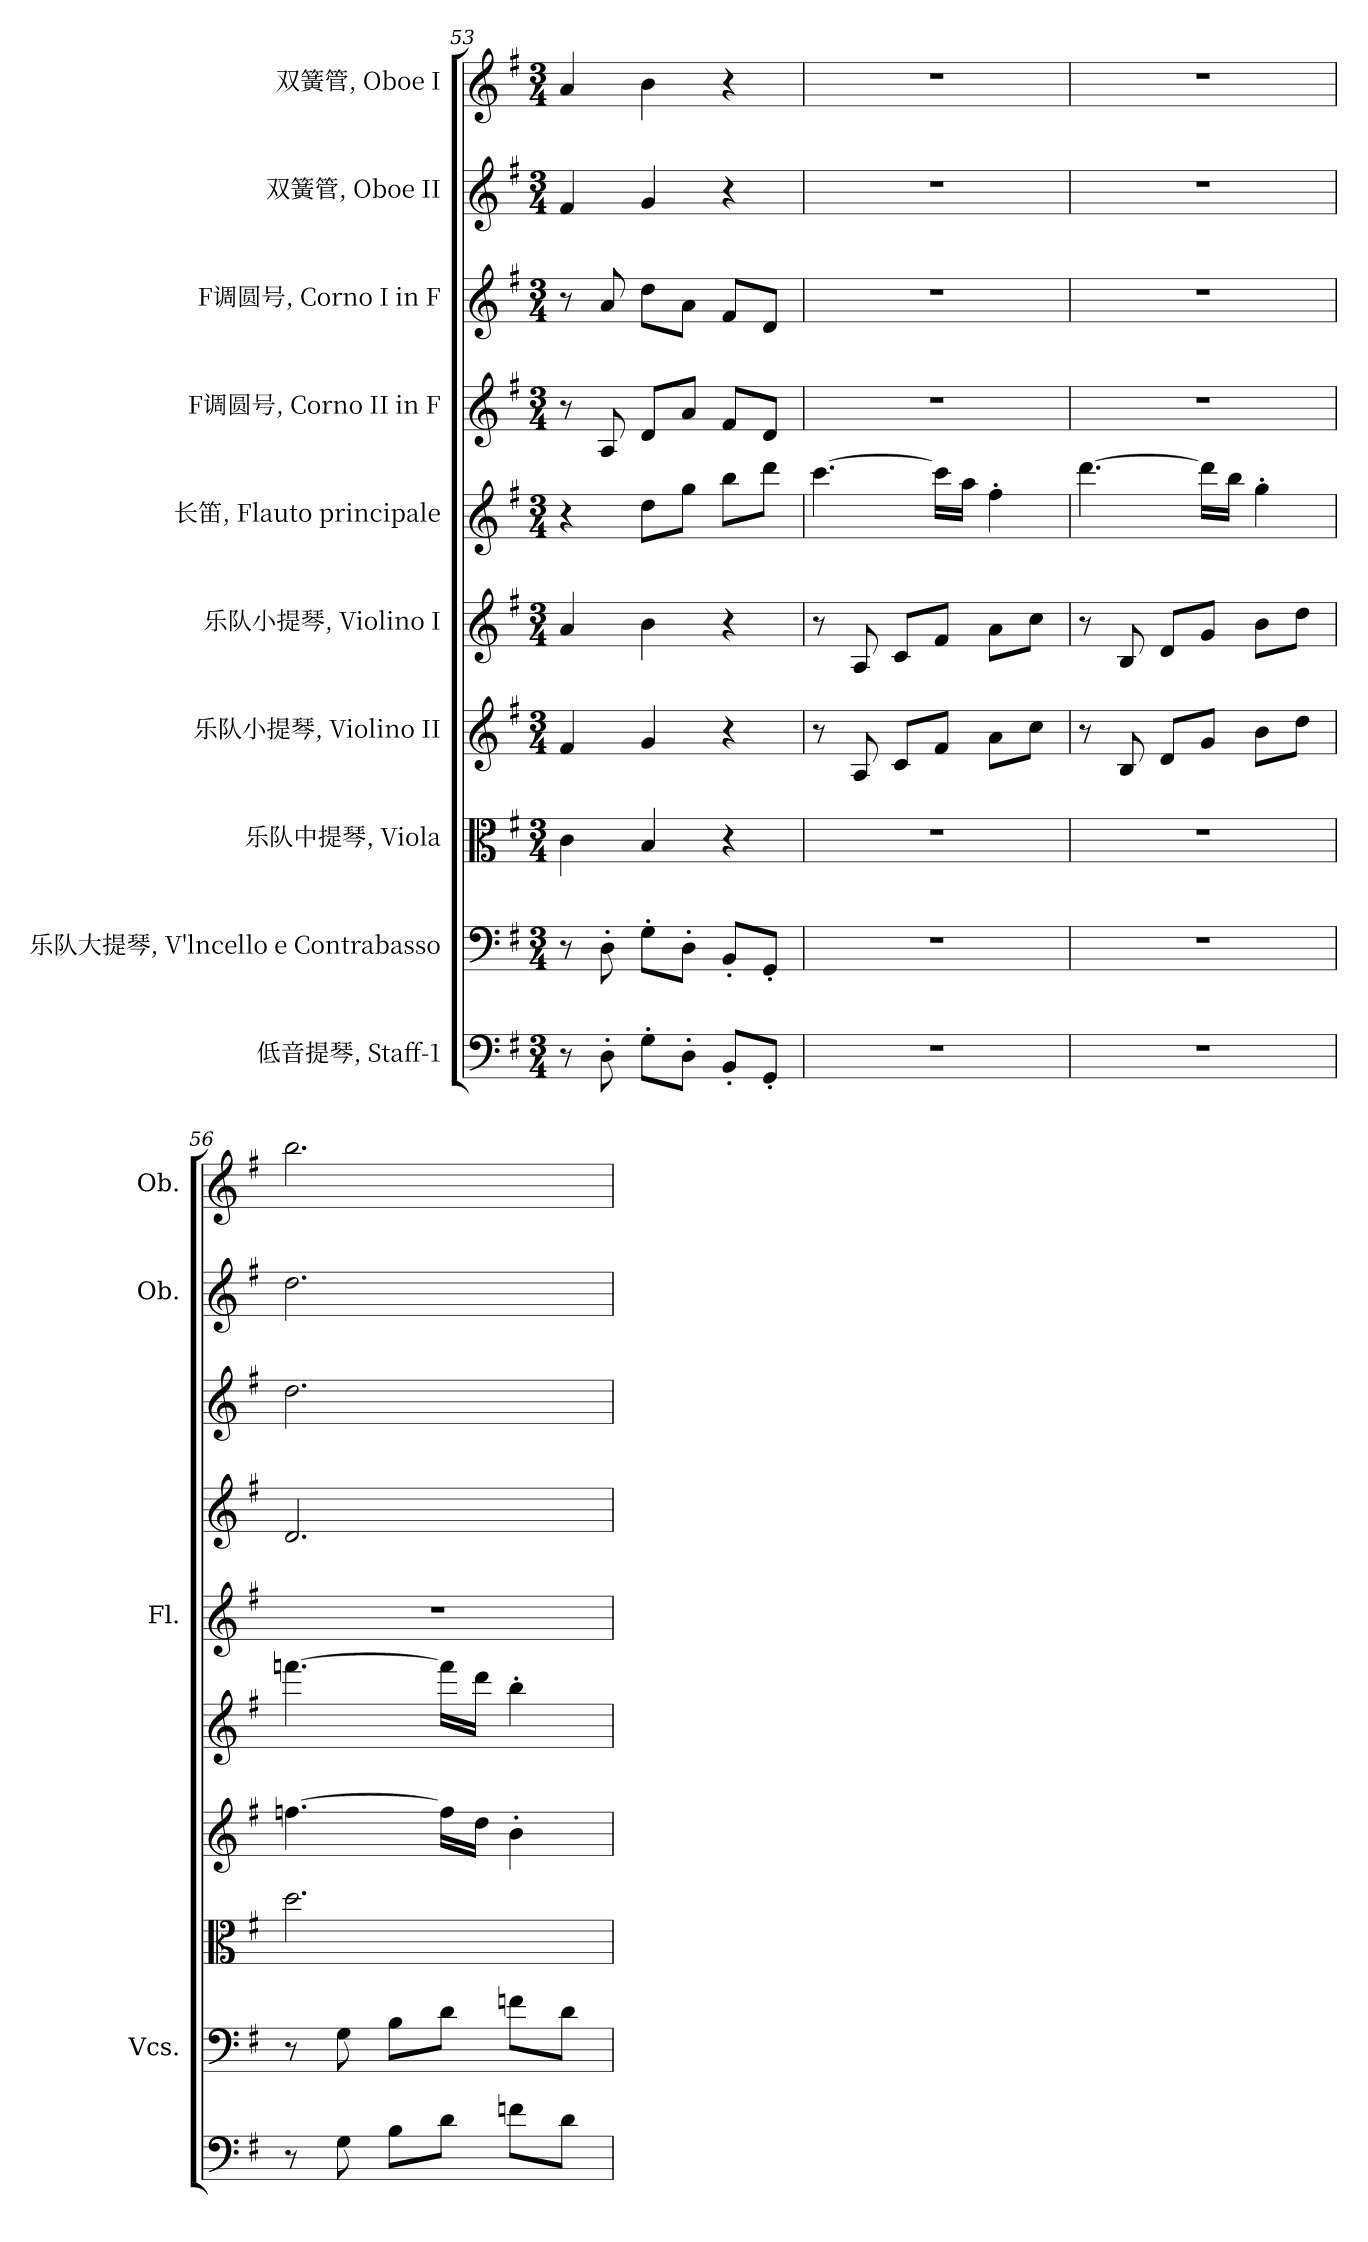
**kern	**kern	**kern	**kern	**kern	**kern	**kern	**kern	**kern	**kern
*part10	*part9	*part8	*part7	*part6	*part5	*part4	*part3	*part2	*part1
*staff10	*staff9	*staff8	*staff7	*staff6	*staff5	*staff4	*staff3	*staff2	*staff1
*I"低音提琴, Staff-1	*I"乐队大提琴, V'lncello e Contrabasso	*I"乐队中提琴, Viola	*I"乐队小提琴, Violino II	*I"乐队小提琴, Violino I	*I"长笛, Flauto principale	*I"F调圆号, Corno II in F	*I"F调圆号, Corno I in F	*I"双簧管, Oboe II	*I"双簧管, Oboe I
*	*I'Vcs.	*	*	*	*I'Fl.	*	*	*I'Ob.	*I'Ob.
*clefF4	*clefF4	*clefC3	*clefG2	*clefG2	*clefG2	*clefG2	*clefG2	*clefG2	*clefG2
*ITrd7c12	*	*	*	*	*	*ITrd4c7	*ITrd4c7	*	*
*k[f#]	*k[f#]	*k[f#]	*k[f#]	*k[f#]	*k[f#]	*k[]	*k[]	*k[f#]	*k[f#]
*M3/4	*M3/4	*M3/4	*M3/4	*M3/4	*M3/4	*M3/4	*M3/4	*M3/4	*M3/4
=53	=53	=53	=53	=53	=53	=53	=53	=53	=53
8r	8r	4c\	4f#/	4a/	4r	8r	8r	4f#/	4a/
8DD'\	8D'\	.	.	.	.	8D/	8d/	.	.
8GG'\L	8G'\L	4B/	4g/	4b\	8dd\L	8G/L	8g\L	4g/	4b\
8DD'\J	8D'\J	.	.	.	8gg\J	8d/J	8d\J	.	.
8BBB'/L	8BB'/L	4r	4r	4r	8bb\L	8B/L	8B/L	4r	4r
8GGG'/J	8GG'/J	.	.	.	8ddd\J	8G/J	8G/J	.	.
!!LO:PB:g=z
=54	=54	=54	=54	=54	=54	=54	=54	=54	=54
2.r	2.r	2.r	8r	8r	[4.ccc\	2.r	2.r	2.r	2.r
.	.	.	8A/	8A/	.	.	.	.	.
.	.	.	8c/L	8c/L	.	.	.	.	.
.	.	.	8f#/J	8f#/J	16ccc\LL]	.	.	.	.
.	.	.	.	.	16aa\JJ	.	.	.	.
.	.	.	8a\L	8a\L	4ff#'\	.	.	.	.
.	.	.	8cc\J	8cc\J	.	.	.	.	.
=55	=55	=55	=55	=55	=55	=55	=55	=55	=55
2.r	2.r	2.r	8r	8r	[4.ddd\	2.r	2.r	2.r	2.r
.	.	.	8B/	8B/	.	.	.	.	.
.	.	.	8d/L	8d/L	.	.	.	.	.
.	.	.	8g/J	8g/J	16ddd\LL]	.	.	.	.
.	.	.	.	.	16bb\JJ	.	.	.	.
.	.	.	8b\L	8b\L	4gg'\	.	.	.	.
.	.	.	8dd\J	8dd\J	.	.	.	.	.
=56	=56	=56	=56	=56	=56	=56	=56	=56	=56
8r	8r	2.dd\	[4.ffn\	[4.fffn\	2.r	2.G/	2.g\	2.dd\	2.bb\
8GG\	8G\	.	.	.	.	.	.	.	.
8BB\L	8B\L	.	.	.	.	.	.	.	.
8D\J	8d\J	.	16ff\LL]	16fff\LL]	.	.	.	.	.
.	.	.	16dd\JJ	16ddd\JJ	.	.	.	.	.
8Fn\L	8fn\L	.	4b'\	4bb'\	.	.	.	.	.
8D\J	8d\J	.	.	.	.	.	.	.	.
=	=	=	=	=	=	=	=	=	=
*-	*-	*-	*-	*-	*-	*-	*-	*-	*-
